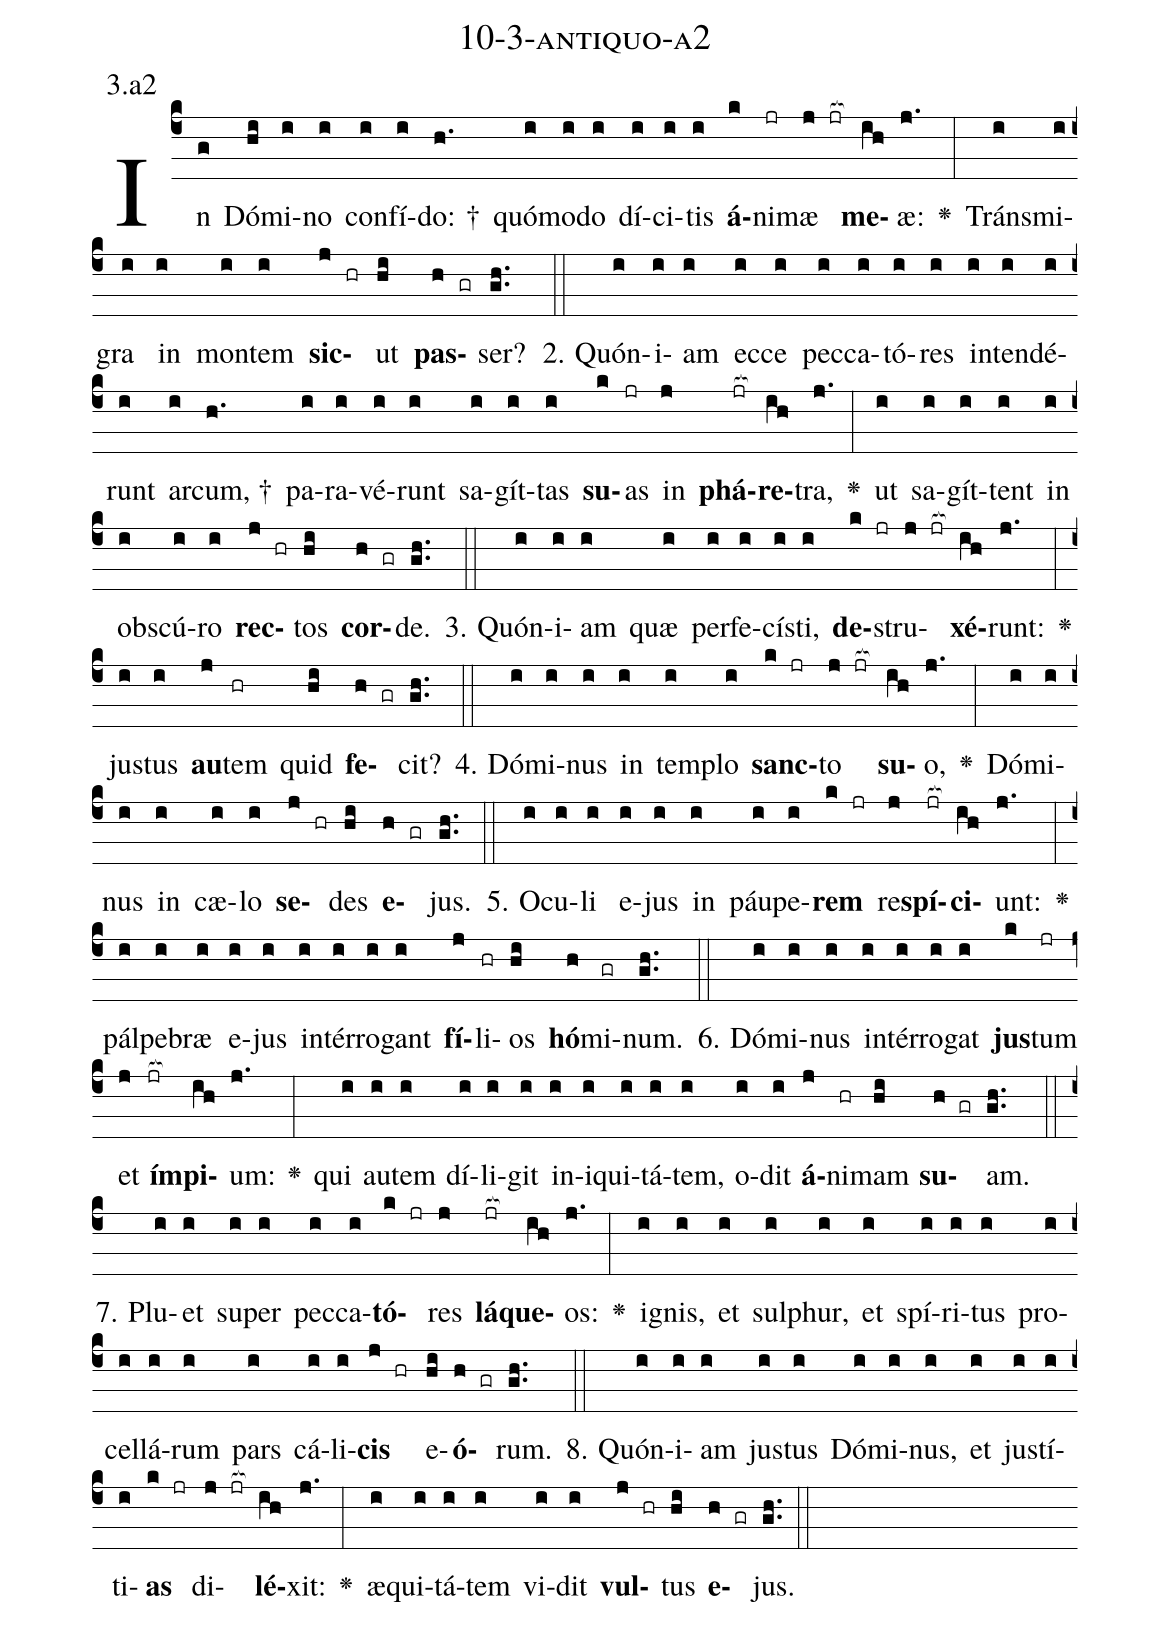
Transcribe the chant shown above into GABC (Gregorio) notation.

name: 10-3-antiquo-a2;
annotation: 3.a2;
%%
(c4)In(g) Dó(hi)mi(i)no(i) con(i)fí(i)do: †(h.) quó(i)mo(i)do(i) dí(i)ci(i)tis(i) <b>á</b>(k)ni(jr)mæ(j jr[ocb:1{]) <b>me</b>(ih[ocb:0}])æ:(j.) <v>\greheightstar</v>(:) Tráns(i)mi(i)gra(i) in(i) mon(i)tem(i) <b>sic</b>(j hr)ut(hi) <b>pas</b>(h gr)ser?(gh..) (::)
2. Quón(i)i(i)am(i) ec(i)ce(i) pec(i)ca(i)tó(i)res(i) in(i)ten(i)dé(i)runt(i) ar(i)cum, †(h.) pa(i)ra(i)vé(i)runt(i) sa(i)gít(i)tas(i) <b>su</b>(k)as(jr) in(j) <b>phá</b>(jr[ocb:1{])<b>re</b>(ih[ocb:0}])tra,(j.) <v>\greheightstar</v>(:) ut(i) sa(i)gít(i)tent(i) in(i) obs(i)cú(i)ro(i) <b>rec</b>(j hr)tos(hi) <b>cor</b>(h gr)de.(gh..) (::)
3. Quón(i)i(i)am(i) quæ(i) per(i)fe(i)cís(i)ti,(i) <b>de</b>(k jr)stru(j jr[ocb:1{])<b>xé</b>(ih[ocb:0}])runt:(j.) <v>\greheightstar</v>(:) jus(i)tus(i) <b>au</b>(j)tem(hr) quid(hi) <b>fe</b>(h gr)cit?(gh..) (::)
4. Dó(i)mi(i)nus(i) in(i) tem(i)plo(i) <b>sanc</b>(k jr)to(j jr[ocb:1{]) <b>su</b>(ih[ocb:0}])o,(j.) <v>\greheightstar</v>(:) Dó(i)mi(i)nus(i) in(i) cæ(i)lo(i) <b>se</b>(j hr)des(hi) <b>e</b>(h gr)jus.(gh..) (::)
5. O(i)cu(i)li(i) e(i)jus(i) in(i) páu(i)pe(i)<b>rem</b>(k jr) re(j)<b>spí</b>(jr[ocb:1{])<b>ci</b>(ih[ocb:0}])unt:(j.) <v>\greheightstar</v>(:) pál(i)pe(i)bræ(i) e(i)jus(i) in(i)tér(i)ro(i)gant(i) <b>fí</b>(j)li(hr)os(hi) <b>hó</b>(h)mi(gr)num.(gh..) (::)
6. Dó(i)mi(i)nus(i) in(i)tér(i)ro(i)gat(i) <b>jus</b>(k)tum(jr) et(j) <b>ím</b>(jr[ocb:1{])<b>pi</b>(ih[ocb:0}])um:(j.) <v>\greheightstar</v>(:) qui(i) au(i)tem(i) dí(i)li(i)git(i) in(i)i(i)qui(i)tá(i)tem,(i) o(i)dit(i) <b>á</b>(j)ni(hr)mam(hi) <b>su</b>(h gr)am.(gh..) (::)
7. Plu(i)et(i) su(i)per(i) pec(i)ca(i)<b>tó</b>(k jr)res(j) <b>lá</b>(jr[ocb:1{])<b>que</b>(ih[ocb:0}])os:(j.) <v>\greheightstar</v>(:) i(i)gnis,(i) et(i) sul(i)phur,(i) et(i) spí(i)ri(i)tus(i) pro(i)cel(i)lá(i)rum(i) pars(i) cá(i)li(i)<b>cis</b>(j hr) e(hi)<b>ó</b>(h gr)rum.(gh..) (::)
8. Quón(i)i(i)am(i) jus(i)tus(i) Dó(i)mi(i)nus,(i) et(i) jus(i)tí(i)ti(i)<b>as</b>(k jr) di(j jr[ocb:1{])<b>lé</b>(ih[ocb:0}])xit:(j.) <v>\greheightstar</v>(:) æ(i)qui(i)tá(i)tem(i) vi(i)dit(i) <b>vul</b>(j hr)tus(hi) <b>e</b>(h gr)jus.(gh..) (::)
